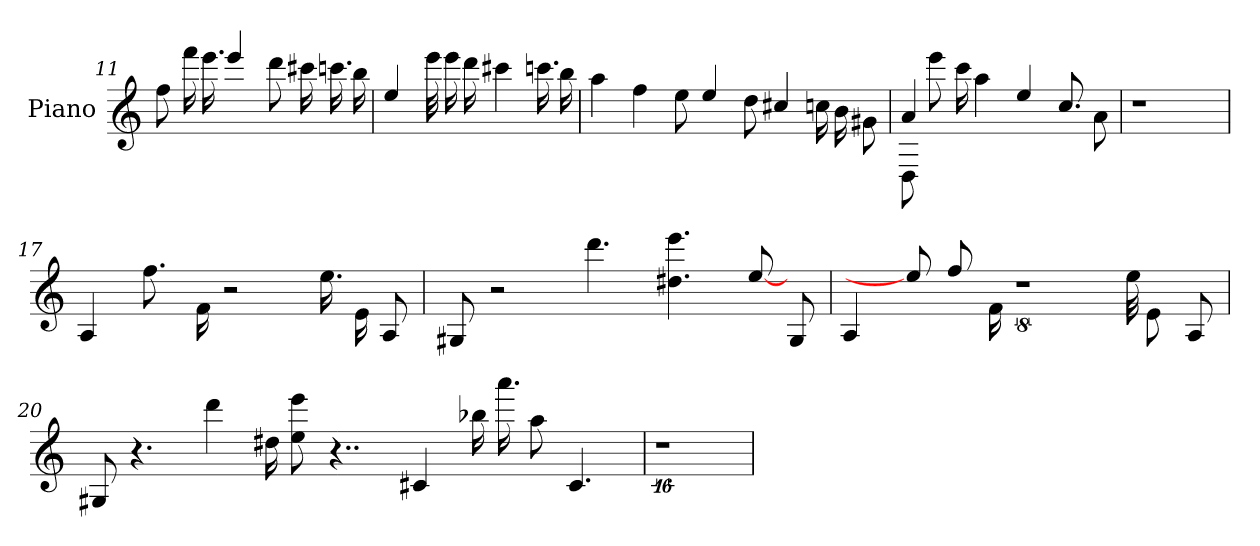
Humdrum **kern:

**kern
*part1
*staff1
*I"Piano
*I'Pno
!!LO:LB:g=z
*clefG2
*k[]
=11
8ff\
16fff\
16.eee\
4eee/
8ddd\
16ccc#\
16.ccc\
16bb\
=12
4ee/
32eee\
16eee\
16ddd\
4ccc#\
16.ccc\
16bb\
=13
4aa\
4ff\
8ee\
4ee/
8dd\
4cc#/
16cc\
16b\
8g#\
=14
*^
8D\	4a/
8eee\	.
16ccc\	2..ryy
4aa\	.
4ee/	.
8.cc/	.
8a\	.
*v	*v
!!LO:LB:g=z
=15
1r
=16
*k[f#]
1r
=17
4A/
8.ff#\
16f#\
2r
16.ee\
16e\
8A/
=18
8G#/
2r
4.ddd\
4.eee\ 4.dd#\
[8ee/
8G#/
=19
4A/
8ee/]
8ff#/
16f#\
8%5r
32ee\
8e\
8A/
=20
8G#/
4.r
4ddd\
16dd#\
8ee\ 8eee\
4..r
4c#/
16bb-\
16.aaa\
8aa\
4.c#/
=21
16%9r
=
*-
